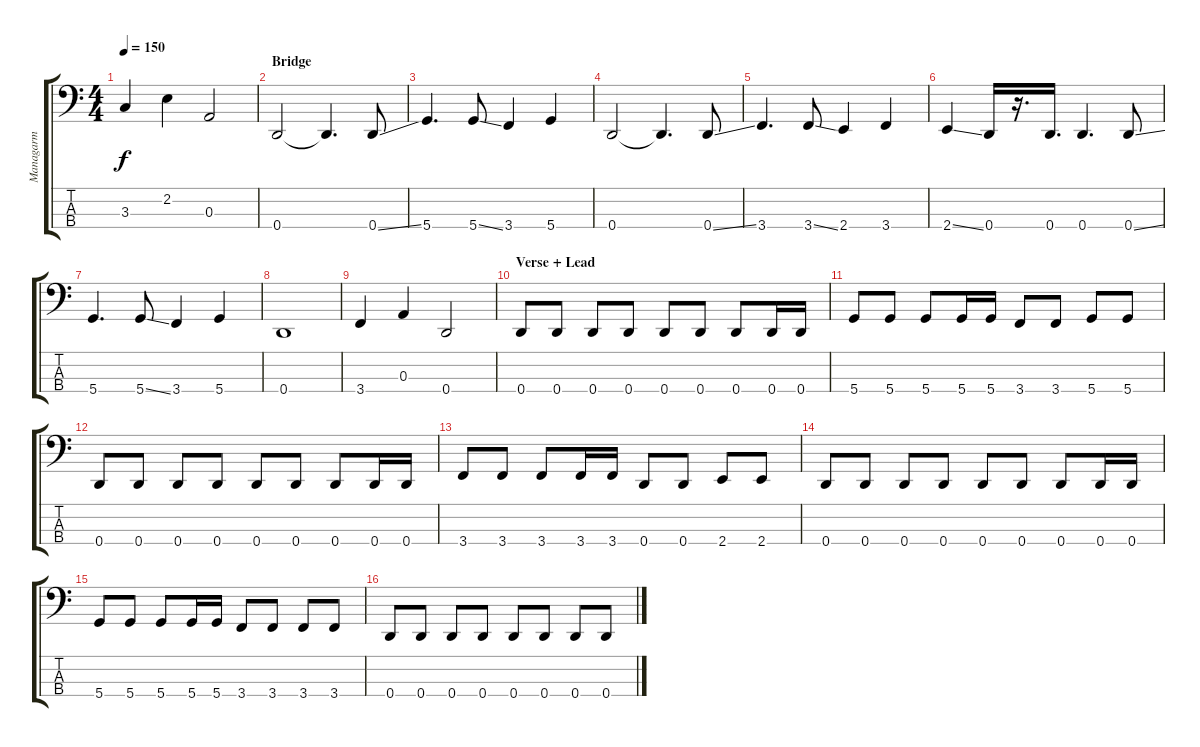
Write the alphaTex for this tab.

\track ("Managarm" "Managarm") {instrument electricbassfinger}
\staff {score tabs}
\tuning (G2 D2 A1 D1) {hide}
\ts (4 4)
\tempo 150
\clef f4
\ks c
3.3.4{dy f} 2.2.4 0.3.2 |
\section ("" "Bridge")
0.4.2 0.4{t}.4{d} 0.4{ss}.8 |
5.4.4{d} 5.4{ss}.8 3.4.4 5.4.4 |
0.4.2 0.4{t}.4{d} 0.4{ss}.8 |
3.4.4{d} 3.4{ss}.8 2.4.4 3.4.4 |
2.4{ss}.4 0.4.16 r.16{d} 0.4.16{d} 0.4.4{d} 0.4{ss}.8 |
5.4.4{d} 5.4{ss}.8 3.4.4 5.4.4 |
0.4.1 |
3.4.4 0.3.4 0.4.2 |
\section ("" "Verse + Lead")
0.4.8 0.4.8 0.4.8 0.4.8 0.4.8 0.4.8 0.4.8 0.4.16 0.4.16 |
5.4.8 5.4.8 5.4.8 5.4.16 5.4.16 3.4.8 3.4.8 5.4.8 5.4.8 |
0.4.8 0.4.8 0.4.8 0.4.8 0.4.8 0.4.8 0.4.8 0.4.16 0.4.16 |
3.4.8 3.4.8 3.4.8 3.4.16 3.4.16 0.4.8 0.4.8 2.4.8 2.4.8 |
0.4.8 0.4.8 0.4.8 0.4.8 0.4.8 0.4.8 0.4.8 0.4.16 0.4.16 |
5.4.8 5.4.8 5.4.8 5.4.16 5.4.16 3.4.8 3.4.8 3.4.8 3.4.8 |
0.4.8 0.4.8 0.4.8 0.4.8 0.4.8 0.4.8 0.4.8 0.4.8
